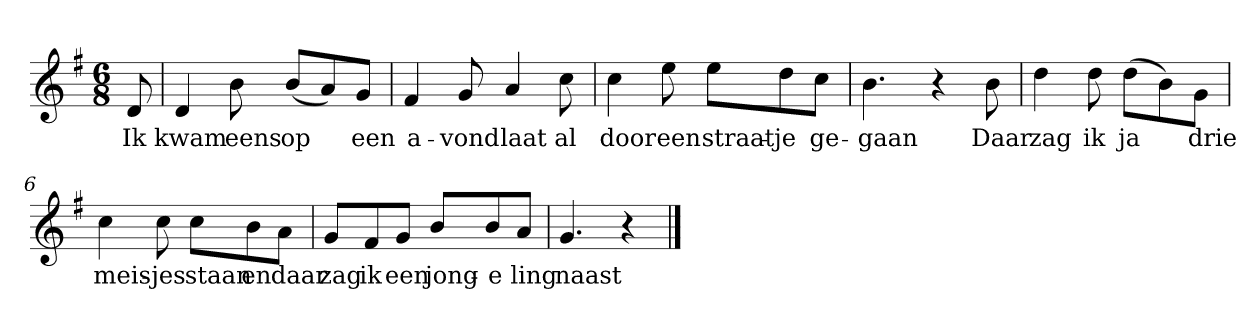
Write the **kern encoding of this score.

**kern	**text
*part1	*part1
*staff1	*staff1
*clefG2	*
*k[f#]	*
*G:	*
*M6/8	*
*MM120	*
=	=
8d	Ik
=1	=1
4d	kwam
8b	eens
(8b/L	op
8a/)	.
8g/J	een
=2	=2
4f#	a-
8g	-vond
4a	laat
8cc	al
=3	=3
4cc	door
8ee	een
8ee\L	straat-
8dd\	-je
8cc\J	ge-
=4	=4
4.b	-gaan
4r	.
8b	Daar
=5	=5
4dd	zag
8dd	ik
(8dd\L	ja
8b\)	.
8g\J	drie
=6	=6
4cc	meis-
8cc	-jes
8cc\L	staan
8b\	en
8a\J	daar
=7	=7
8g/L	zag
8f#/	ik
8g/J	een
8b/L	jong-
8b/	-e
8a/J	ling
=8	=8
4.g	naast
4r	.
==	==
*-	*-
